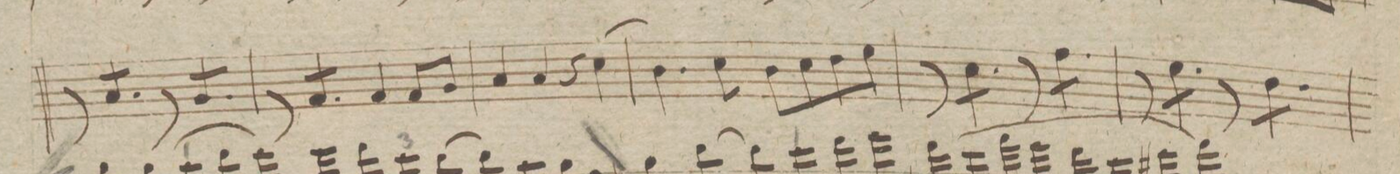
**kern	**dynam
*I"Violino 1mo	*
*clefG2	*
*k[f#c#g#d#]	*
*met(c|)	*
*M2/2	*
8r	.
*tremolo	*
8a/L	.
8a/	.
8a/J	.
8r	.
8g#/L	.
8g#/	.
8g#/J	.
=21	=21
8r	.
8f#/L	.
8f#/	.
8f#/J	.
*Xtremolo	*
4f#/	.
8f#/L	.
8g#/J	.
=22	=22
4a/	.
4a/	.
4r	.
(4cc#\	.
=23	=23
4.b\)	.
8cc#\	.
8b\L	.
8cc#\	.
8dd#\	.
8ee\J	.
=24	=24
8r	.
*tremolo	*
8cc#\L	.
8cc#\	.
8cc#\J	.
8r	.
8ff#\L	.
8ff#\	.
8ff#\J	.
=25	=25
8r	.
8ee\L	.
8ee\	.
8ee\J	.
8r	.
8dd#\L	.
8dd#\	.
8dd#\J	.
*Xtremolo	*
=26	=26
*-	*-
